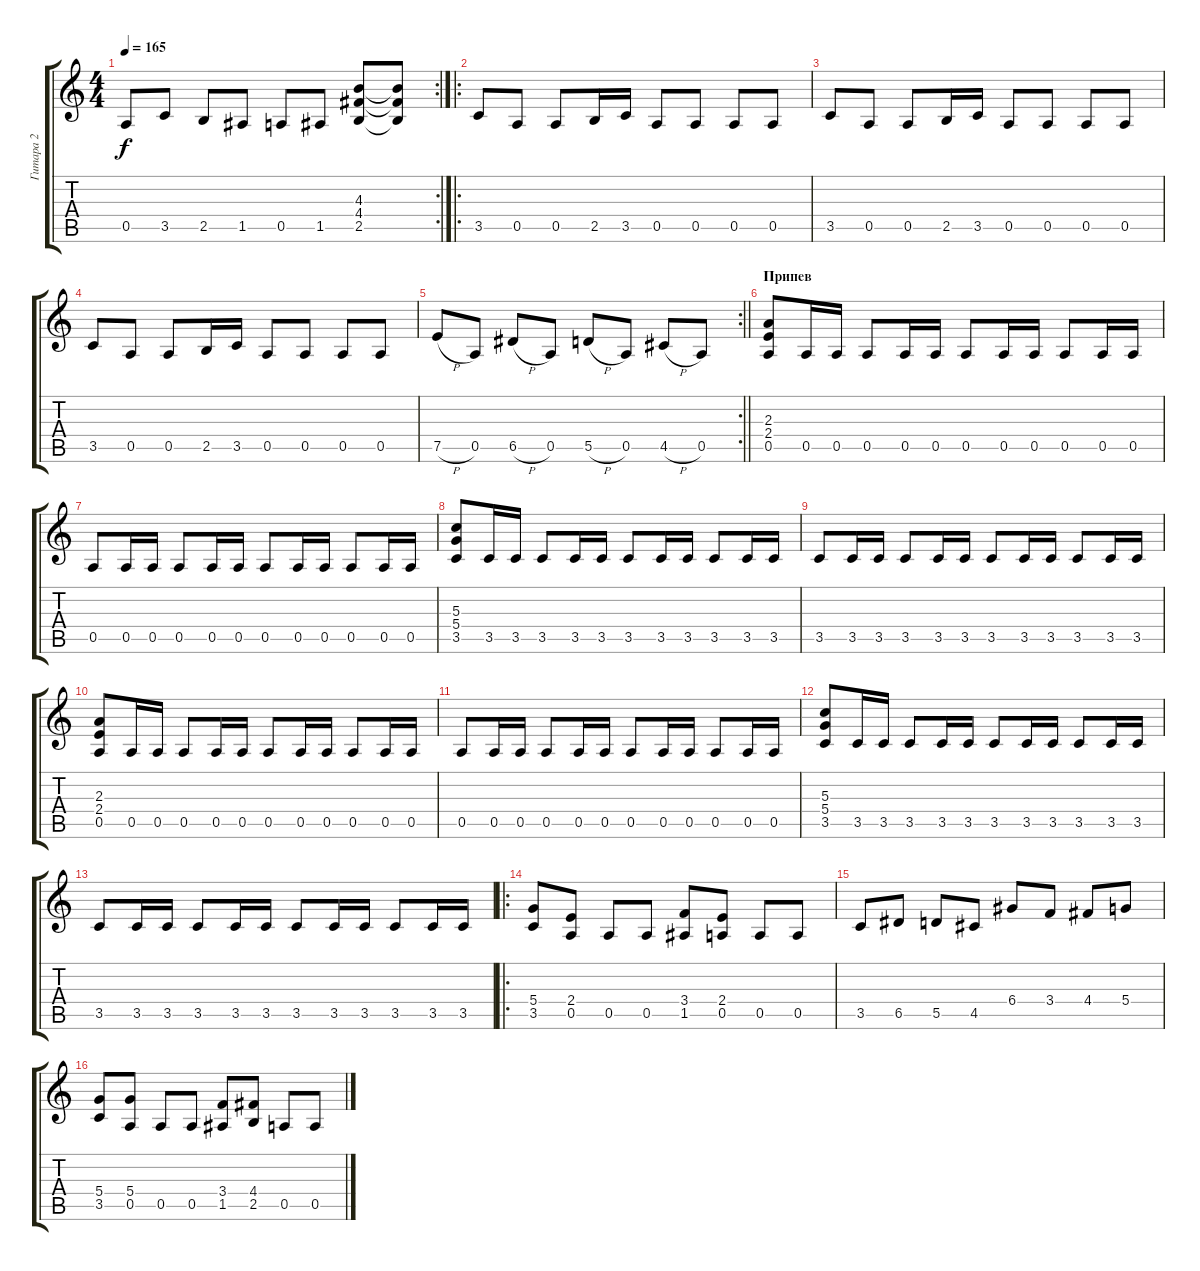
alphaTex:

\track ("Гитара 2" "Гитара 2") {instrument distortionguitar}
\staff {score tabs}
\tuning (E4 B3 G3 D3 A2 E2) {hide}
\rc 2
\ts (4 4)
\tempo 165
\clef g2
\ks c
0.5.8{dy f} 3.5.8 2.5.8 1.5.8 0.5.8 1.5.8 (4.3 4.4 2.5).8 (4.3{t} 4.4{t} 2.5{t}).8 |
\ro
3.5.8 0.5.8 0.5.8 2.5.16 3.5.16 0.5.8 0.5.8 0.5.8 0.5.8 |
3.5.8 0.5.8 0.5.8 2.5.16 3.5.16 0.5.8 0.5.8 0.5.8 0.5.8 |
3.5.8 0.5.8 0.5.8 2.5.16 3.5.16 0.5.8 0.5.8 0.5.8 0.5.8 |
\rc 2
\barLineRight lightlight
7.5{h}.8 0.5.8 6.5{h}.8 0.5.8 5.5{h}.8 0.5.8 4.5{h}.8 0.5.8 |
\section ("" "Припев")
(2.3 2.4 0.5).8 0.5.16 0.5.16 0.5.8 0.5.16 0.5.16 0.5.8 0.5.16 0.5.16 0.5.8 0.5.16 0.5.16 |
0.5.8 0.5.16 0.5.16 0.5.8 0.5.16 0.5.16 0.5.8 0.5.16 0.5.16 0.5.8 0.5.16 0.5.16 |
(5.3 5.4 3.5).8 3.5.16 3.5.16 3.5.8 3.5.16 3.5.16 3.5.8 3.5.16 3.5.16 3.5.8 3.5.16 3.5.16 |
3.5.8 3.5.16 3.5.16 3.5.8 3.5.16 3.5.16 3.5.8 3.5.16 3.5.16 3.5.8 3.5.16 3.5.16 |
(2.3 2.4 0.5).8 0.5.16 0.5.16 0.5.8 0.5.16 0.5.16 0.5.8 0.5.16 0.5.16 0.5.8 0.5.16 0.5.16 |
0.5.8 0.5.16 0.5.16 0.5.8 0.5.16 0.5.16 0.5.8 0.5.16 0.5.16 0.5.8 0.5.16 0.5.16 |
(5.3 5.4 3.5).8 3.5.16 3.5.16 3.5.8 3.5.16 3.5.16 3.5.8 3.5.16 3.5.16 3.5.8 3.5.16 3.5.16 |
3.5.8 3.5.16 3.5.16 3.5.8 3.5.16 3.5.16 3.5.8 3.5.16 3.5.16 3.5.8 3.5.16 3.5.16 |
\ro
(5.4 3.5).8 (2.4 0.5).8 0.5.8 0.5.8 (3.4 1.5).8 (2.4 0.5).8 0.5.8 0.5.8 |
3.5.8 6.5.8 5.5.8 4.5.8 6.4.8 3.4.8 4.4.8 5.4.8 |
(5.4 3.5).8 (5.4 0.5).8 0.5.8 0.5.8 (3.4 1.5).8 (4.4 2.5).8 0.5.8 0.5.8
